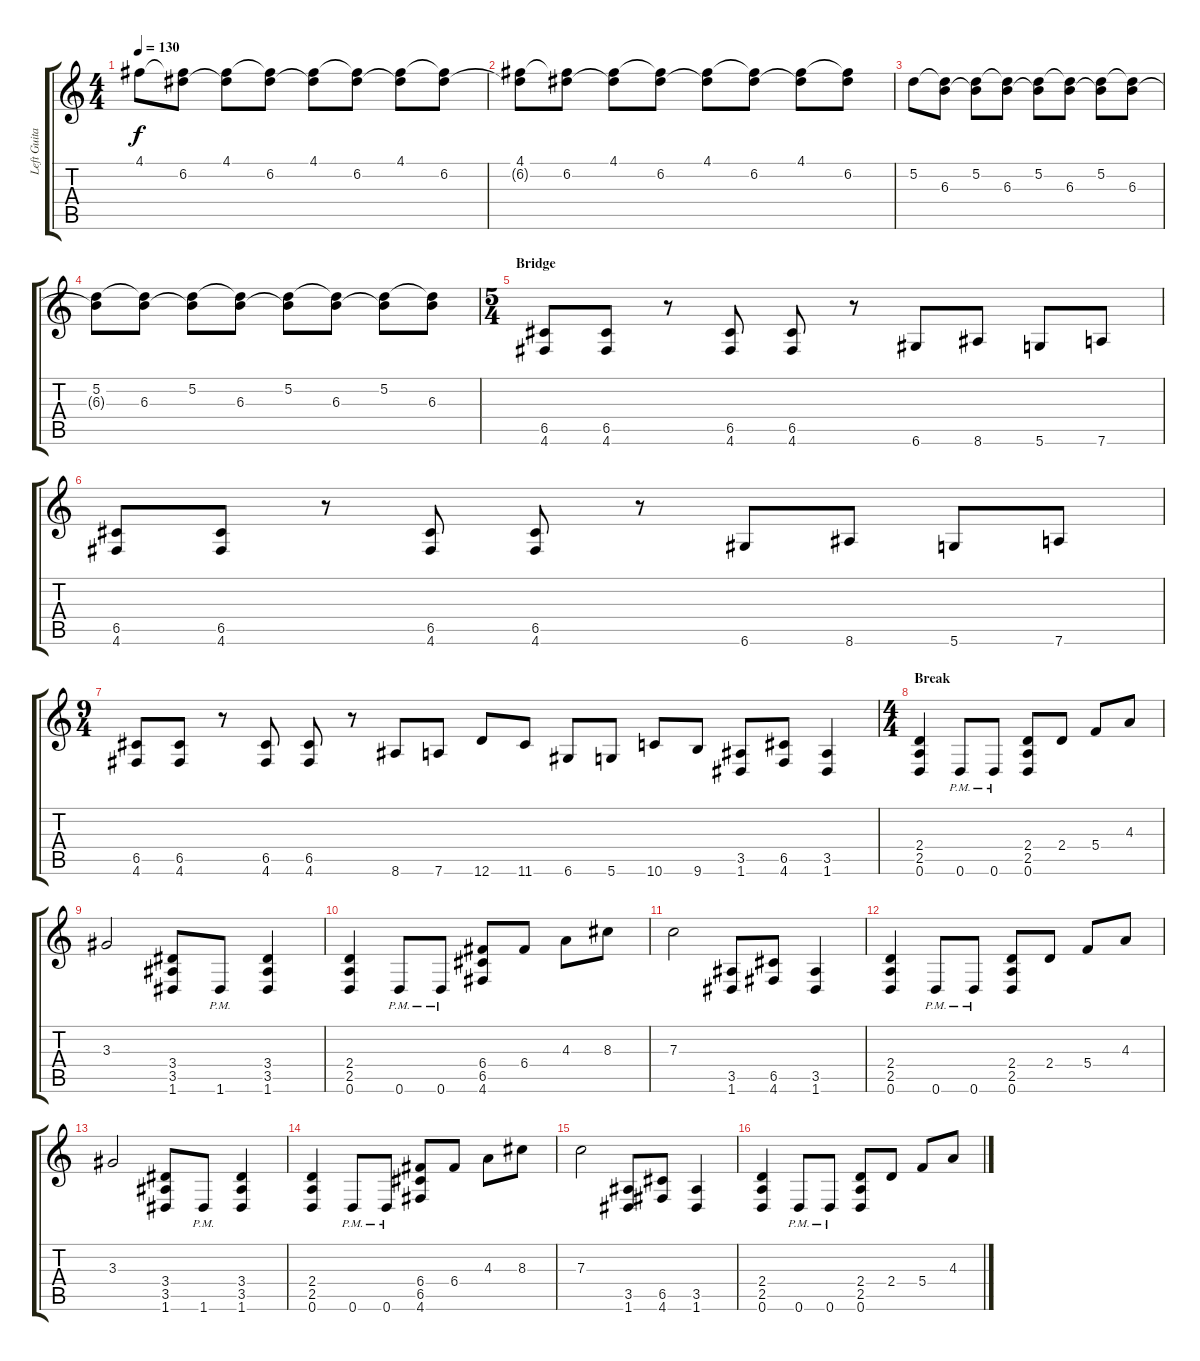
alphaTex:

\track ("Left Guitar" "Left Guita") {instrument distortionguitar}
\staff {score tabs}
\tuning (D4 A3 F3 C3 G2 D2) {hide}
\ts (4 4)
\tempo 130
\clef g2
\ks c
4.1.8{dy f} (4.1{t} 6.2).8 (4.1 6.2{t}).8 (4.1{t} 6.2).8 (4.1 6.2{t}).8 (4.1{t} 6.2).8 (4.1 6.2{t}).8 (4.1{t} 6.2).8 |
(4.1 6.2{t}).8 (4.1{t} 6.2).8 (4.1 6.2{t}).8 (4.1{t} 6.2).8 (4.1 6.2{t}).8 (4.1{t} 6.2).8 (4.1 6.2{t}).8 (4.1{t} 6.2).8 |
5.2.8 (5.2{t} 6.3).8 (5.2 6.3{t}).8 (5.2{t} 6.3).8 (5.2 6.3{t}).8 (5.2{t} 6.3).8 (5.2 6.3{t}).8 (5.2{t} 6.3).8 |
(5.2 6.3{t}).8 (5.2{t} 6.3).8 (5.2 6.3{t}).8 (5.2{t} 6.3).8 (5.2 6.3{t}).8 (5.2{t} 6.3).8 (5.2 6.3{t}).8 (5.2{t} 6.3).8 |
\ts (5 4)
\section ("" "Bridge")
(6.5 4.6).8 (6.5 4.6).8 r.8 (6.5 4.6).8 (6.5 4.6).8 r.8 6.6.8 8.6.8 5.6.8 7.6.8 |
(6.5 4.6).8 (6.5 4.6).8 r.8 (6.5 4.6).8 (6.5 4.6).8 r.8 6.6.8 8.6.8 5.6.8 7.6.8 |
\ts (9 4)
(6.5 4.6).8 (6.5 4.6).8 r.8 (6.5 4.6).8 (6.5 4.6).8 r.8 8.6.8 7.6.8 12.6.8 11.6.8 6.6.8 5.6.8 10.6.8 9.6.8 (3.5 1.6).8 (6.5 4.6).8 (3.5 1.6).4 |
\ts (4 4)
\section ("" "Break")
(2.4 2.5 0.6).4 0.6{pm}.8 0.6{pm}.8 (2.4 2.5 0.6).8 2.4.8 5.4.8 4.3.8 |
3.3.2 (3.4 3.5 1.6).8 1.6{pm}.8 (3.4 3.5 1.6).4 |
(2.4 2.5 0.6).4 0.6{pm}.8 0.6{pm}.8 (6.4 6.5 4.6).8 6.4.8 4.3.8 8.3.8 |
7.3.2 (3.5 1.6).8 (6.5 4.6).8 (3.5 1.6).4 |
(2.4 2.5 0.6).4 0.6{pm}.8 0.6{pm}.8 (2.4 2.5 0.6).8 2.4.8 5.4.8 4.3.8 |
3.3.2 (3.4 3.5 1.6).8 1.6{pm}.8 (3.4 3.5 1.6).4 |
(2.4 2.5 0.6).4 0.6{pm}.8 0.6{pm}.8 (6.4 6.5 4.6).8 6.4.8 4.3.8 8.3.8 |
7.3.2 (3.5 1.6).8 (6.5 4.6).8 (3.5 1.6).4 |
(2.4 2.5 0.6).4 0.6{pm}.8 0.6{pm}.8 (2.4 2.5 0.6).8 2.4.8 5.4.8 4.3.8
